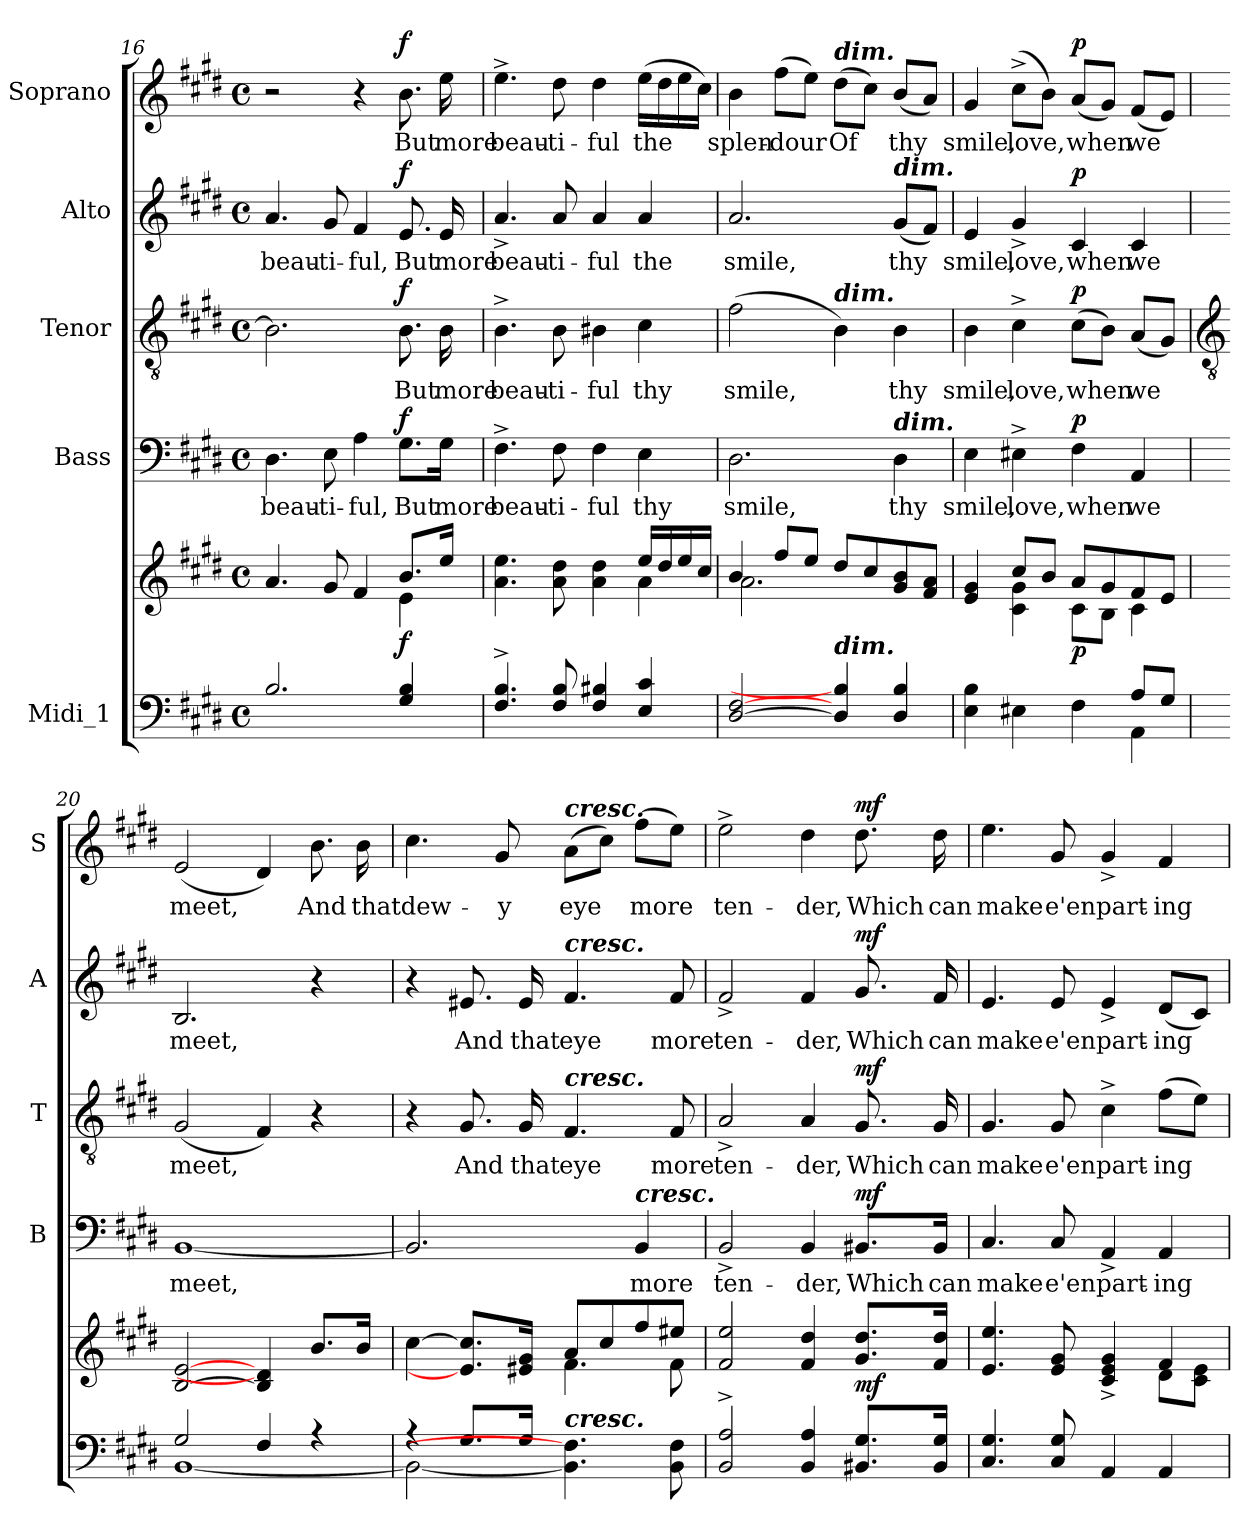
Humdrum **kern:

**kern	**kern	**dynam	**kern	**text	**dynam	**kern	**text	**dynam	**kern	**text	**dynam	**kern	**text	**dynam
*part5	*part5	*part5	*part4	*part4	*part4	*part3	*part3	*part3	*part2	*part2	*part2	*part1	*part1	*part1
*staff6	*staff5	*staff5/6	*staff4	*staff4	*staff4	*staff3	*staff3	*staff3	*staff2	*staff2	*staff2	*staff1	*staff1	*staff1
*I"Midi_1	*	*	*I"Bass	*	*	*I"Tenor	*	*	*I"Alto	*	*	*I"Soprano	*	*
*	*	*	*I'B	*	*	*I'T	*	*	*I'A	*	*	*I'S	*	*
!!LO:LB:g=z
*clefF4	*clefG2	*	*clefF4	*	*	*clefGv2	*	*	*clefG2	*	*	*clefG2	*	*
*k[f#c#g#d#]	*k[f#c#g#d#]	*	*k[f#c#g#d#]	*	*	*k[f#c#g#d#]	*	*	*k[f#c#g#d#]	*	*	*k[f#c#g#d#]	*	*
*E:	*E:	*	*E:	*	*	*E:	*	*	*E:	*	*	*E:	*	*
*M4/4	*M4/4	*	*M4/4	*	*	*M4/4	*	*	*M4/4	*	*	*M4/4	*	*
*met(c)	*met(c)	*	*met(c)	*	*	*met(c)	*	*	*met(c)	*	*	*met(c)	*	*
=16	=16	=16	=16	=16	=16	=16	=16	=16	=16	=16	=16	=16	=16	=16
*^	*^	*	*	*	*	*	*	*	*	*	*	*	*	*
!	!	!	!	!	!	!LO:LY:b	!	!	!	!	!	!LO:LY:b	!	!	!	!
2.B	1ryy	2ryy	4.a/	.	4.D#	beau-	.	2.B]	.	.	4.a	beau-	.	2r	.	.
!	!	!	!	!	!	!LO:LY:b	!	!	!	!	!	!LO:LY:b	!	!	!	!
.	.	.	8g#/	.	8E	-ti-	.	.	.	.	8g#	-ti-	.	.	.	.
!	!	!	!	!	!	!LO:LY:b	!	!	!	!	!	!LO:LY:b	!	!	!	!
.	.	4ryy	4f#/	.	4A	-ful,	.	.	.	.	4f#	-ful,	.	4r	.	.
!	!	!	!	!LO:DY:b	!	!LO:LY:b	!LO:DY:b	!	!LO:LY:b	!LO:DY:b	!	!LO:LY:b	!LO:DY:b	!	!LO:LY:b	!LO:DY:b
4G# 4B	.	8.b/L	4e\	f	8.G#\L	But	f	8.B	But	f	8.e	But	f	8.b	But	f
!	!	!	!	!	!	!LO:LY:b	!	!	!LO:LY:b	!	!	!LO:LY:b	!	!	!LO:LY:b	!
.	.	16ee/J	.	.	16G#\Jk	more	.	16B	more	.	16e	more	.	16ee	more	.
=17	=17	=17	=17	=17	=17	=17	=17	=17	=17	=17	=17	=17	=17	=17	=17	=17
!	!	!	!	!	!	!LO:LY:b	!	!	!LO:LY:b	!	!	!LO:LY:b	!	!	!LO:LY:b	!
4.F#^ 4.B^	1ryy	4.a 4.ee	2ryy	.	4.F#^	beau-	.	4.B^	beau-	.	4.a^	beau-	.	4.ee^	beau-	.
!	!	!	!	!	!	!LO:LY:b	!	!	!LO:LY:b	!	!	!LO:LY:b	!	!	!LO:LY:b	!
8F# 8B	.	8a 8dd#	.	.	8F#	-ti-	.	8B	-ti-	.	8a	-ti-	.	8dd#	-ti-	.
!	!	!	!	!	!	!LO:LY:b	!	!	!LO:LY:b	!	!	!LO:LY:b	!	!	!LO:LY:b	!
4F# 4B#X	.	4a 4dd#	4ryy	.	4F#	-ful	.	4B#X	-ful	.	4a	-ful	.	4dd#	-ful	.
!	!	!	!	!	!	!LO:LY:b	!	!	!LO:LY:b	!	!	!LO:LY:b	!	!	!LO:LY:b	!
4E 4c#	.	16ee/LL	4a\	.	4E	thy	.	4c#	thy	.	4a	the	.	(>16eeLL	the	.
.	.	16dd#/	.	.	.	.	.	.	.	.	.	.	.	16dd#	.	.
.	.	16ee/	.	.	.	.	.	.	.	.	.	.	.	16ee	.	.
.	.	16cc#/JJ	.	.	.	.	.	.	.	.	.	.	.	16cc#JJ)	.	.
=18	=18	=18	=18	=18	=18	=18	=18	=18	=18	=18	=18	=18	=18	=18	=18	=18
!	!	!	!	!	!	!LO:LY:b	!	!	!LO:LY:b	!	!	!LO:LY:b	!	!	!LO:LY:b	!
[2D# [2F#	1ryy	4b/	2.a\	.	2.D#	smile,	.	(>2f#	smile,	.	2.a	smile,	.	4b	splen-	.
!	!	!	!	!	!	!	!	!	!	!	!	!	!	!	!LO:LY:b	!
.	.	8ff#L	.	.	.	.	.	.	.	.	.	.	.	(>8ff#L	-dour	.
.	.	8eeJ	.	.	.	.	.	.	.	.	.	.	.	8eeJ)	.	.
!	!	!	!	!	!	!	!	!	!	!	!	!	!	!LO:TX:a:Bi:t=dim.	!	!
!	!	!	!	!	!	!	!	!LO:TX:a:Bi:t=dim.	!	!	!	!	!	!	!	!
!LO:TX:a:Bi:t=dim.	!	!	!	!	!	!	!	!	!	!	!	!	!	!	!	!
!	!	!	!	!	!	!	!	!	!	!	!	!	!	!	!LO:LY:b	!
4D#] 4B]	.	8dd#L	.	.	.	.	.	4B)	.	.	.	.	.	(>8dd#L	Of	.
.	.	8cc#	.	.	.	.	.	.	.	.	.	.	.	8cc#J)	.	.
!	!	!	!	!	!	!	!	!	!	!	!LO:TX:a:Bi:t=dim.	!	!	!	!	!
!	!	!	!	!	!LO:TX:a:Bi:t=dim.	!	!	!	!	!	!	!	!	!	!	!
!	!	!	!	!	!	!LO:LY:b	!	!	!LO:LY:b	!	!	!LO:LY:b	!	!	!LO:LY:b	!
4D# 4B	.	8g# 8b	4ryy	.	4D#	thy	.	4B	thy	.	(<8g#L	thy	.	(<8bL	thy	.
.	.	8f# 8aJ	.	.	.	.	.	.	.	.	8f#J)	.	.	8aJ)	.	.
=19	=19	=19	=19	=19	=19	=19	=19	=19	=19	=19	=19	=19	=19	=19	=19	=19
!	!	!	!	!	!	!LO:LY:b	!	!	!LO:LY:b	!	!	!LO:LY:b	!	!	!LO:LY:b	!
4E 4B	2ryy	4e 4g#	4ryy	.	4E	smile,	.	4B	smile,	.	4e	smile,	.	4g#	smile,	.
!	!	!	!	!	!	!LO:LY:b	!	!	!LO:LY:b	!	!	!LO:LY:b	!	!	!LO:LY:b	!
4E#X	.	8cc#/L	4c#\ 4g#\	.	4E#X^	love,	.	4c#^	love,	.	4g#^	love,	.	(>8cc#^L	love,	.
.	.	8b/J	.	.	.	.	.	.	.	.	.	.	.	8bJ)	.	.
!	!	!	!	!LO:DY:b	!	!LO:LY:b	!LO:DY:b	!	!LO:LY:b	!LO:DY:b	!	!LO:LY:b	!LO:DY:b	!	!LO:LY:b	!LO:DY:b
4F#	4ryy	8aL	8c#\L	p	4F#	when	p	(>8c#L	when	p	4c#	when	p	(<8aL	when	p
.	.	8g#	8B\J	.	.	.	.	8BJ)	.	.	.	.	.	8g#J)	.	.
!	!	!	!	!	!	!LO:LY:b	!	!	!LO:LY:b	!	!	!LO:LY:b	!	!	!LO:LY:b	!
8A/L	4AA\	8f#	4c#\	.	4AA	we	.	(<8AL	we	.	4c#	we	.	(<8f#L	we	.
8G#/J	.	8eJ	.	.	.	.	.	8G#J)	.	.	.	.	.	8eJ)	.	.
!!LO:LB:g=z
=20	=20	=20	=20	=20	=20	=20	=20	=20	=20	=20	=20	=20	=20	=20	=20	=20
*	*	*	*	*	*	*	*	*clefGv2	*	*	*	*	*	*	*	*
!	!	!	!	!	!	!LO:LY:b	!	!	!LO:LY:b	!	!	!LO:LY:b	!	!	!LO:LY:b	!
2G#/	[1BB	[2B [2e	1ryy	.	[1BB	meet,	.	(<2G#	meet,	.	2.B	meet,	.	(<2e	meet,	.
4F#/	.	4B] 4d#]	.	.	.	.	.	4F#)	.	.	.	.	.	4d#)	.	.
!	!	!	!	!	!	!	!	!	!	!	!	!	!	!	!LO:LY:b	!
4r	.	8.bL	.	.	.	.	.	4r	.	.	4r	.	.	8.b	And	.
!	!	!	!	!	!	!	!	!	!	!	!	!	!	!	!LO:LY:b	!
.	.	16bJ	.	.	.	.	.	.	.	.	.	.	.	16b	that	.
=21	=21	=21	=21	=21	=21	=21	=21	=21	=21	=21	=21	=21	=21	=21	=21	=21
!	!	!	!	!	!	!	!	!	!	!	!	!	!	!	!LO:LY:b	!
4r	2BB\_	[4cc#	2ryy	.	2.BB]	.	.	4r	.	.	4r	.	.	4.cc#	dew-	.
!	!	!	!	!	!	!	!	!	!LO:LY:b	!	!	!LO:LY:b	!	!	!	!
8.G#/L	.	8.e#] 8.cc#]L	.	.	.	.	.	8.G#	And	.	8.e#X	And	.	.	.	.
!	!	!	!	!	!	!	!	!	!	!	!	!	!	!	!LO:LY:b	!
.	.	.	.	.	.	.	.	.	.	.	.	.	.	8g#	-y	.
!	!	!	!	!	!	!	!	!	!LO:LY:b	!	!	!LO:LY:b	!	!	!	!
16G#/J	.	16e# 16g#J	.	.	.	.	.	16G#	that	.	16e#	that	.	.	.	.
!	!	!	!	!	!	!	!	!	!	!	!	!	!	!LO:TX:a:Bi:t=cresc.	!	!
!	!	!	!	!	!	!	!	!	!	!	!LO:TX:a:Bi:t=cresc.	!	!	!	!	!
!	!	!	!	!	!	!	!	!LO:TX:a:Bi:t=cresc.	!	!	!	!	!	!	!	!
!LO:TX:a:Bi:t=cresc.	!	!	!	!	!	!	!	!	!	!	!	!	!	!	!	!
!	!	!	!	!	!	!	!	!	!LO:LY:b	!	!	!LO:LY:b	!	!	!LO:LY:b	!
2ryy	4.BB] 4.F#]	8a/L	4.f#\	.	.	.	.	4.F#	eye	.	4.f#	eye	.	(>8aL	eye	.
.	.	8cc#/	.	.	.	.	.	.	.	.	.	.	.	8cc#J)	.	.
!	!	!	!	!	!LO:TX:a:Bi:t=cresc.	!	!	!	!	!	!	!	!	!	!	!
!	!	!	!	!	!	!LO:LY:b	!	!	!	!	!	!	!	!	!LO:LY:b	!
.	.	8ff#/	.	.	4BB	more	.	.	.	.	.	.	.	(>8ff#L	more	.
!	!	!	!	!	!	!	!	!	!LO:LY:b	!	!	!LO:LY:b	!	!	!	!
.	8BB 8F#	8ee#X/J	8f#\	.	.	.	.	8F#	more	.	8f#	more	.	8eeJ)	.	.
=22	=22	=22	=22	=22	=22	=22	=22	=22	=22	=22	=22	=22	=22	=22	=22	=22
!	!	!	!	!	!	!LO:LY:b	!	!	!LO:LY:b	!	!	!LO:LY:b	!	!	!LO:LY:b	!
2BB^ 2A^	1ryy	2f# 2ee	1ryy	.	2BB^	ten-	.	2A^	ten-	.	2f#^	ten-	.	2ee^	ten-	.
!	!	!	!	!	!	!LO:LY:b	!	!	!LO:LY:b	!	!	!LO:LY:b	!	!	!LO:LY:b	!
4BB 4A	.	4f# 4dd#	.	.	4BB	-der,	.	4A	-der,	.	4f#	-der,	.	4dd#	-der,	.
!	!	!	!	!LO:DY:b	!	!LO:LY:b	!LO:DY:b	!	!LO:LY:b	!LO:DY:b	!	!LO:LY:b	!LO:DY:b	!	!LO:LY:b	!LO:DY:b
8.BB#X 8.G#L	.	8.g# 8.dd#L	.	mf	8.BB#X/L	Which	mf	8.G#	Which	mf	8.g#	Which	mf	8.dd#	Which	mf
!	!	!	!	!	!	!LO:LY:b	!	!	!LO:LY:b	!	!	!LO:LY:b	!	!	!LO:LY:b	!
16BB# 16G#J	.	16f# 16dd#J	.	.	16BB#/Jk	can	.	16G#	can	.	16f#	can	.	16dd#	can	.
=23	=23	=23	=23	=23	=23	=23	=23	=23	=23	=23	=23	=23	=23	=23	=23	=23
!	!	!	!	!	!	!LO:LY:b	!	!	!LO:LY:b	!	!	!LO:LY:b	!	!	!LO:LY:b	!
4.C# 4.G#	1ryy	4.e 4.ee	2ryy	.	4.C#	make	.	4.G#	make	.	4.e	make	.	4.ee	make	.
!	!	!	!	!	!	!LO:LY:b	!	!	!LO:LY:b	!	!	!LO:LY:b	!	!	!LO:LY:b	!
8C# 8G#	.	8e 8g#	.	.	8C#	e'en	.	8G#	e'en	.	8e	e'en	.	8g#	e'en	.
!	!	!	!	!	!	!LO:LY:b	!	!	!LO:LY:b	!	!	!LO:LY:b	!	!	!LO:LY:b	!
4AA	.	4c#^ 4e^ 4g#^	4ryy	.	4AA^	part-	.	4c#^	part-	.	4e^	part-	.	4g#^	part-	.
!	!	!	!	!	!	!LO:LY:b	!	!	!LO:LY:b	!	!	!LO:LY:b	!	!	!LO:LY:b	!
4AA	.	4f#	8d#\L	.	4AA	-ing	.	(>8f#L	-ing	.	(<8d#L	-ing	.	4f#	-ing	.
.	.	.	8c#\ 8e\J	.	.	.	.	8eJ)	.	.	8c#J)	.	.	.	.	.
*v	*v	*	*	*	*	*	*	*	*	*	*	*	*	*	*	*
*	*v	*v	*	*	*	*	*	*	*	*	*	*	*	*	*
=	=	=	=	=	=	=	=	=	=	=	=	=	=	=
*-	*-	*-	*-	*-	*-	*-	*-	*-	*-	*-	*-	*-	*-	*-
